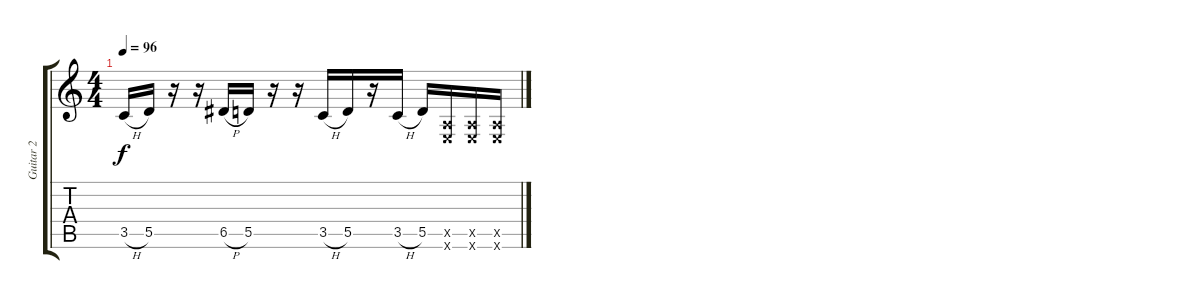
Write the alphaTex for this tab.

\track ("Guitar 2" "Guitar 2") {instrument distortionguitar}
\staff {score tabs}
\tuning (E4 B3 G3 D3 A2 E2) {hide}
\ts (4 4)
\tempo 96
\clef g2
\ks c
3.5{h}.16{dy f} 5.5.16 r.16 r.16 6.5{h}.16 5.5.16 r.16 r.16 3.5{h}.16 5.5.16 r.16 3.5{h}.16 5.5.16 (0.5{x} 0.6{x}).16 (0.5{x} 0.6{x}).16 (0.5{x} 0.6{x}).16
